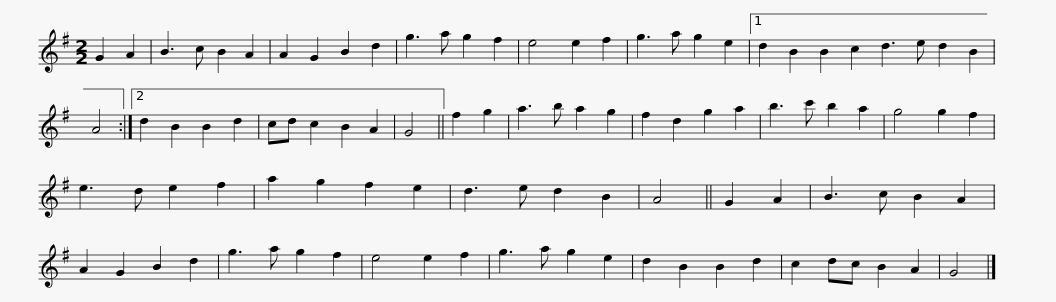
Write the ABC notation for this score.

X:1
L:1/8
M:2/2
I:linebreak $
K:G
V:1 treble
V:1
 G2 A2 | B3 c B2 A2 | A2 G2 B2 d2 | g3 a g2 f2 | e4 e2 f2 | %5
 g3 a g2 e2 |1 d2 B2 B2 c2 d3 e d2 B2 | A4 :|2 d2 B2 B2 d2 |$ cd c2 B2 A2 | %10
 G4 || f2 g2 | a3 b a2 g2 | f2 d2 g2 a2 | b3 c' b2 a2 | %15
 g4 g2 f2 | e3 d e2 f2 | a2 g2 f2 e2 | d3 e d2 B2 |$ A4 || %20
 G2 A2 | B3 c B2 A2 | A2 G2 B2 d2 | g3 a g2 f2 | e4 e2 f2 | %25
 g3 a g2 e2 | d2 B2 B2 d2 | c2 dc B2 A2 | G4 |] %29
